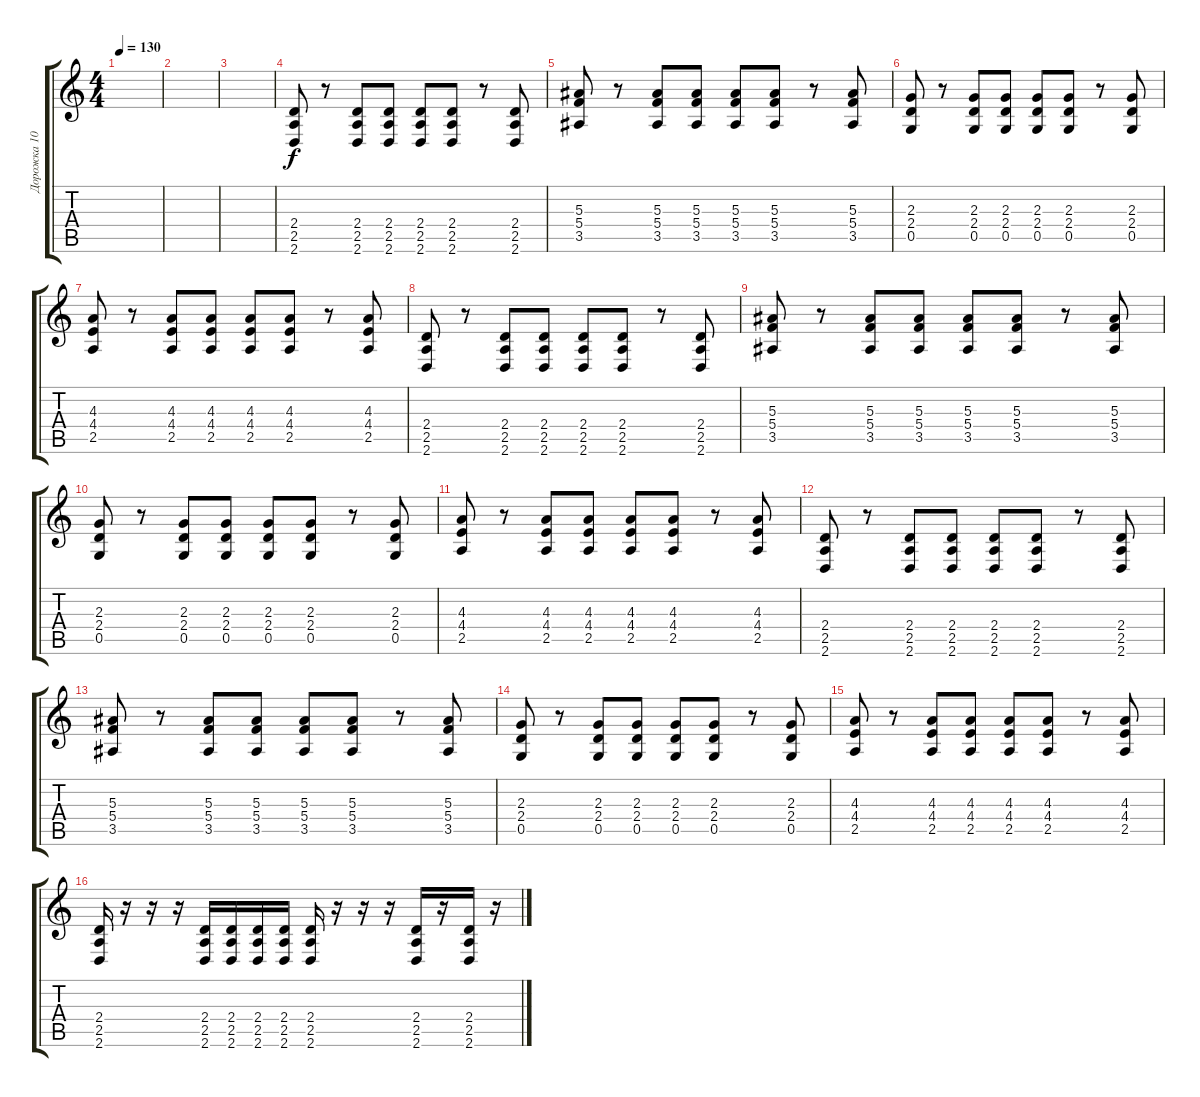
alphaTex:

\track ("Дорожка 10" "Дорожка 10") {instrument distortionguitar}
\staff {score tabs}
\tuning (D4 A3 F3 C3 G2 C2) {hide}
\ts (4 4)
\tempo 130
\clef g2
\ks c
|
|
|
(2.4 2.5 2.6).8 r.8 (2.4 2.5 2.6).8 (2.4 2.5 2.6).8 (2.4 2.5 2.6).8 (2.4 2.5 2.6).8 r.8 (2.4 2.5 2.6).8 |
(5.3 5.4 3.5).8 r.8 (5.3 5.4 3.5).8 (5.3 5.4 3.5).8 (5.3 5.4 3.5).8 (5.3 5.4 3.5).8 r.8 (5.3 5.4 3.5).8 |
(2.3 2.4 0.5).8 r.8 (2.3 2.4 0.5).8 (2.3 2.4 0.5).8 (2.3 2.4 0.5).8 (2.3 2.4 0.5).8 r.8 (2.3 2.4 0.5).8 |
(4.3 4.4 2.5).8 r.8 (4.3 4.4 2.5).8 (4.3 4.4 2.5).8 (4.3 4.4 2.5).8 (4.3 4.4 2.5).8 r.8 (4.3 4.4 2.5).8 |
(2.4 2.5 2.6).8 r.8 (2.4 2.5 2.6).8 (2.4 2.5 2.6).8 (2.4 2.5 2.6).8 (2.4 2.5 2.6).8 r.8 (2.4 2.5 2.6).8 |
(5.3 5.4 3.5).8 r.8 (5.3 5.4 3.5).8 (5.3 5.4 3.5).8 (5.3 5.4 3.5).8 (5.3 5.4 3.5).8 r.8 (5.3 5.4 3.5).8 |
(2.3 2.4 0.5).8 r.8 (2.3 2.4 0.5).8 (2.3 2.4 0.5).8 (2.3 2.4 0.5).8 (2.3 2.4 0.5).8 r.8 (2.3 2.4 0.5).8 |
(4.3 4.4 2.5).8 r.8 (4.3 4.4 2.5).8 (4.3 4.4 2.5).8 (4.3 4.4 2.5).8 (4.3 4.4 2.5).8 r.8 (4.3 4.4 2.5).8 |
(2.4 2.5 2.6).8 r.8 (2.4 2.5 2.6).8 (2.4 2.5 2.6).8 (2.4 2.5 2.6).8 (2.4 2.5 2.6).8 r.8 (2.4 2.5 2.6).8 |
(5.3 5.4 3.5).8 r.8 (5.3 5.4 3.5).8 (5.3 5.4 3.5).8 (5.3 5.4 3.5).8 (5.3 5.4 3.5).8 r.8 (5.3 5.4 3.5).8 |
(2.3 2.4 0.5).8 r.8 (2.3 2.4 0.5).8 (2.3 2.4 0.5).8 (2.3 2.4 0.5).8 (2.3 2.4 0.5).8 r.8 (2.3 2.4 0.5).8 |
(4.3 4.4 2.5).8 r.8 (4.3 4.4 2.5).8 (4.3 4.4 2.5).8 (4.3 4.4 2.5).8 (4.3 4.4 2.5).8 r.8 (4.3 4.4 2.5).8 |
(2.4 2.5 2.6).16 r.16 r.16 r.16 (2.4 2.5 2.6).16 (2.4 2.5 2.6).16 (2.4 2.5 2.6).16 (2.4 2.5 2.6).16 (2.4 2.5 2.6).16 r.16 r.16 r.16 (2.4 2.5 2.6).16 r.16 (2.4 2.5 2.6).16 r.16
